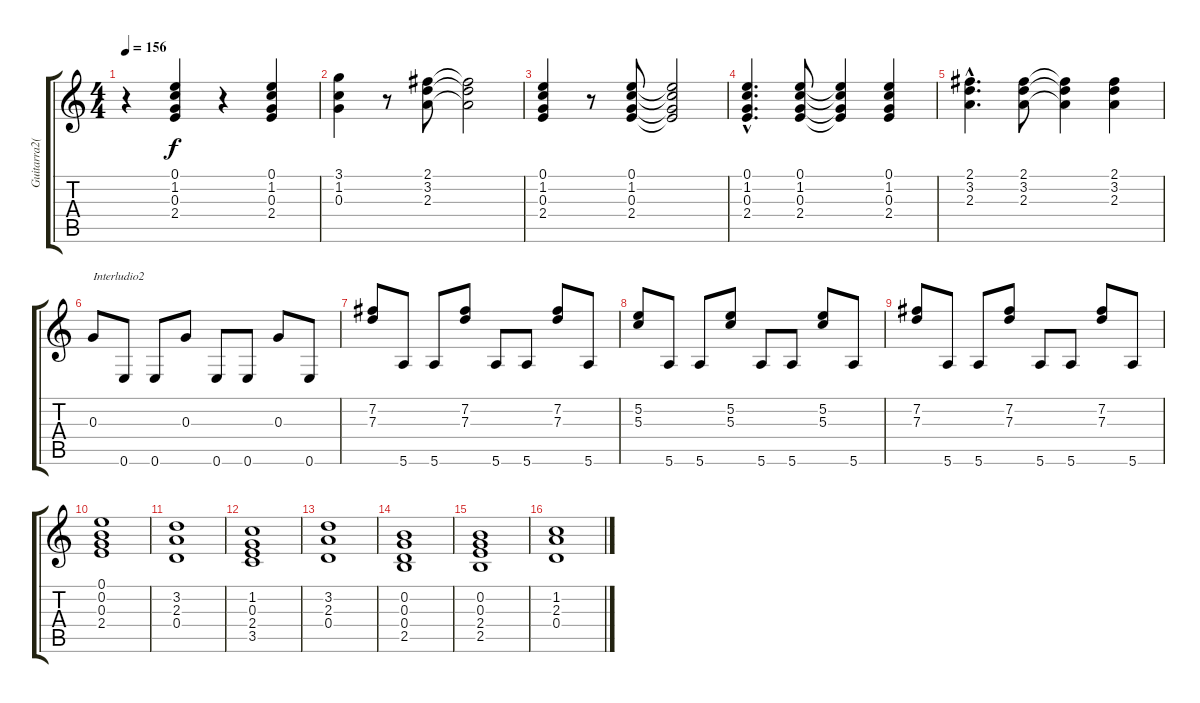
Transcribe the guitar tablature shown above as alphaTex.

\track ("Guitarra2(Uoho)" "Guitarra2(") {instrument electricguitarclean}
\staff {score tabs}
\tuning (E4 B3 G3 D3 A2 E2) {hide}
\ts (4 4)
\tempo 156
\clef g2
\ks c
r.4{dy f} (0.1 1.2 0.3 2.4).4 r.4 (0.1 1.2 0.3 2.4).4 |
(3.1 1.2 0.3).4 r.8 (2.1 3.2 2.3).8 (2.1{t} 3.2{t} 2.3{t}).2 |
(0.1 1.2 0.3 2.4).4 r.8 (0.1 1.2 0.3 2.4).8 (0.1{t} 1.2{t} 0.3{t} 2.4{t}).2 |
(0.1{hac} 1.2{hac} 0.3{hac} 2.4{hac}).4{d} (0.1 1.2 0.3 2.4).8 (0.1{t} 1.2{t} 0.3{t} 2.4{t}).4 (0.1 1.2 0.3 2.4).4 |
(2.1{hac} 3.2{hac} 2.3{hac}).4{d} (2.1 3.2 2.3).8 (2.1{t} 3.2{t} 2.3{t}).4 (2.1 3.2 2.3).4 |
0.3.8{txt "Interludio2"} 0.6.8 0.6.8 0.3.8 0.6.8 0.6.8 0.3.8 0.6.8 |
(7.2 7.3).8 5.6.8 5.6.8 (7.2 7.3).8 5.6.8 5.6.8 (7.2 7.3).8 5.6.8 |
(5.2 5.3).8 5.6.8 5.6.8 (5.2 5.3).8 5.6.8 5.6.8 (5.2 5.3).8 5.6.8 |
(7.2 7.3).8 5.6.8 5.6.8 (7.2 7.3).8 5.6.8 5.6.8 (7.2 7.3).8 5.6.8 |
(0.1 0.2 0.3 2.4).1 |
(3.2 2.3 0.4).1 |
(1.2 0.3 2.4 3.5).1 |
(3.2 2.3 0.4).1 |
(0.2 0.3 0.4 2.5).1 |
(0.2 0.3 2.4 2.5).1 |
(1.2 2.3 0.4).1
